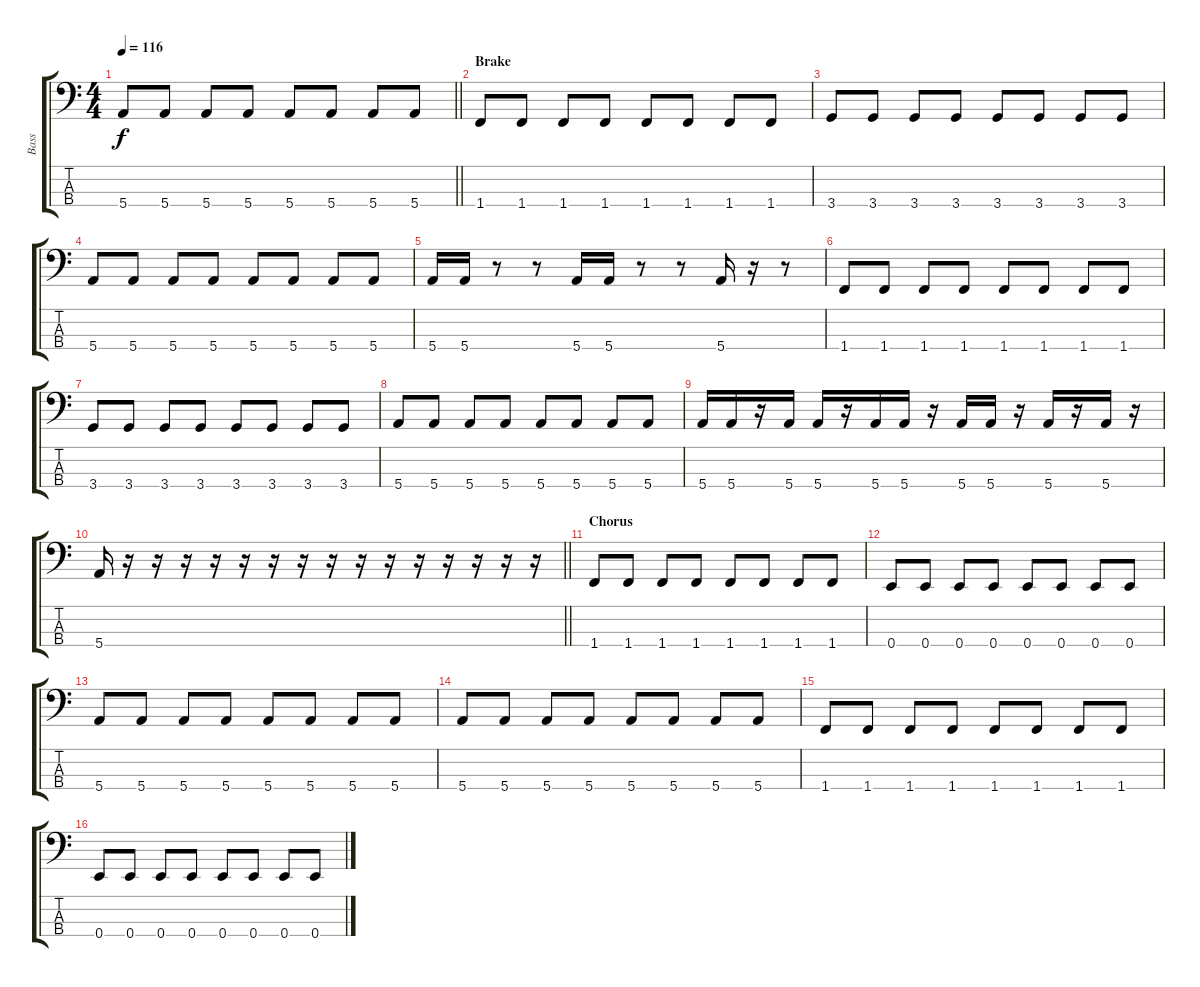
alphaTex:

\track ("Bass" "Bass") {instrument electricbassfinger}
\staff {score tabs}
\tuning (G2 D2 A1 E1) {hide}
\ts (4 4)
\tempo 116
\clef f4
\barLineRight lightlight
\ks c
5.4.8{dy f} 5.4.8 5.4.8 5.4.8 5.4.8 5.4.8 5.4.8 5.4.8 |
\section ("" "Brake")
1.4.8 1.4.8 1.4.8 1.4.8 1.4.8 1.4.8 1.4.8 1.4.8 |
3.4.8 3.4.8 3.4.8 3.4.8 3.4.8 3.4.8 3.4.8 3.4.8 |
5.4.8 5.4.8 5.4.8 5.4.8 5.4.8 5.4.8 5.4.8 5.4.8 |
5.4.16 5.4.16 r.8 r.8 5.4.16 5.4.16 r.8 r.8 5.4.16 r.16 r.8 |
1.4.8 1.4.8 1.4.8 1.4.8 1.4.8 1.4.8 1.4.8 1.4.8 |
3.4.8 3.4.8 3.4.8 3.4.8 3.4.8 3.4.8 3.4.8 3.4.8 |
5.4.8 5.4.8 5.4.8 5.4.8 5.4.8 5.4.8 5.4.8 5.4.8 |
5.4.16 5.4.16 r.16 5.4.16 5.4.16 r.16 5.4.16 5.4.16 r.16 5.4.16 5.4.16 r.16 5.4.16 r.16 5.4.16 r.16 |
\barLineRight lightlight
5.4.16 r.16 r.16 r.16 r.16 r.16 r.16 r.16 r.16 r.16 r.16 r.16 r.16 r.16 r.16 r.16 |
\section ("" "Chorus")
1.4.8 1.4.8 1.4.8 1.4.8 1.4.8 1.4.8 1.4.8 1.4.8 |
0.4.8 0.4.8 0.4.8 0.4.8 0.4.8 0.4.8 0.4.8 0.4.8 |
5.4.8 5.4.8 5.4.8 5.4.8 5.4.8 5.4.8 5.4.8 5.4.8 |
5.4.8 5.4.8 5.4.8 5.4.8 5.4.8 5.4.8 5.4.8 5.4.8 |
1.4.8 1.4.8 1.4.8 1.4.8 1.4.8 1.4.8 1.4.8 1.4.8 |
0.4.8 0.4.8 0.4.8 0.4.8 0.4.8 0.4.8 0.4.8 0.4.8
